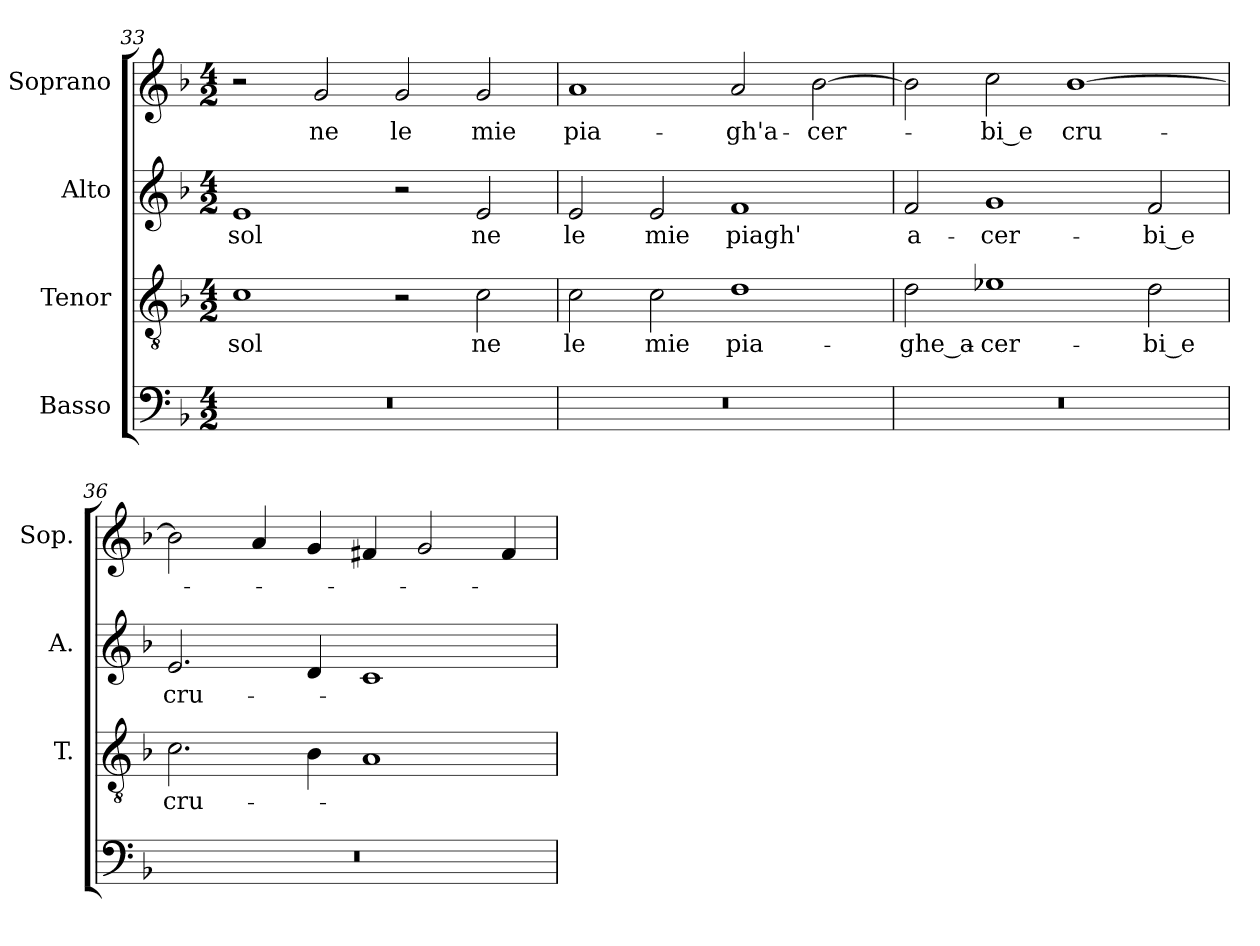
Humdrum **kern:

**kern	**kern	**text	**kern	**text	**kern	**text
*part4	*part3	*part3	*part2	*part2	*part1	*part1
*staff4	*staff3	*staff3	*staff2	*staff2	*staff1	*staff1
*I"Basso	*I"Tenor	*	*I"Alto	*	*I"Soprano	*
*	*I'T.	*	*I'A.	*	*I'Sop.	*
*clefF4	*clefGv2	*	*clefG2	*	*clefG2	*
*	*ITrd7c12	*	*	*	*	*
*k[b-]	*k[b-]	*	*k[b-]	*	*k[b-]	*
*F:	*F:	*	*F:	*	*F:	*
*M4/2	*M4/2	*	*M4/2	*	*M4/2	*
=33	=33	=33	=33	=33	=33	=33
!LO:N:vis=1	!	!	!	!	!	!
!	!	!LO:LY:b:color=#000000	!	!	!	!
!	!	!	!	!LO:LY:b:color=#000000	!	!
0r	1Ci	sol	1ei	sol	2r	.
!	!	!	!	!	!	!LO:LY:b:color=#000000
.	.	.	.	.	2gi/	ne
!	!	!	!	!	!	!LO:LY:b:color=#000000
.	2r	.	2r	.	2gi/	le
!	!	!LO:LY:b:color=#000000	!	!	!	!
!	!	!	!	!LO:LY:b:color=#000000	!	!
!	!	!	!	!	!	!LO:LY:b:color=#000000
.	2Ci\	ne	2ei/	ne	2gi/	mie
=34	=34	=34	=34	=34	=34	=34
!LO:N:vis=1	!	!	!	!	!	!
!	!	!LO:LY:b:color=#000000	!	!	!	!
!	!	!	!	!LO:LY:b:color=#000000	!	!
!	!	!	!	!	!	!LO:LY:b:color=#000000
0r	2Ci\	le	2ei/	le	1ai	pia-
!	!	!LO:LY:b:color=#000000	!	!	!	!
!	!	!	!	!LO:LY:b:color=#000000	!	!
.	2Ci\	mie	2ei/	mie	.	.
!	!	!LO:LY:b:color=#000000	!	!	!	!
!	!	!	!	!LO:LY:b:color=#000000	!	!
!	!	!	!	!	!	!LO:LY:b:color=#000000
.	1Di	pia-	1fi	piagh'	2ai/	-gh'a-
!	!	!	!	!	!	!LO:LY:b:color=#000000
.	.	.	.	.	[>2b-i\	-cer-
=35	=35	=35	=35	=35	=35	=35
!LO:N:vis=1	!	!	!	!	!	!
!	!	!LO:LY:b:color=#000000	!	!	!	!
!	!	!	!	!LO:LY:b:color=#000000	!	!
0r	2Di\	-ghe_a-	2fi/	a-	2b-i\]	.
!	!	!LO:LY:b:color=#000000	!	!	!	!
!	!	!	!	!LO:LY:b:color=#000000	!	!
!	!	!	!	!	!	!LO:LY:b:color=#000000
.	1E-Xi	-cer-	1gi	-cer-	2cci\	-bi_e
!	!	!	!	!	!	!LO:LY:b:color=#000000
.	.	.	.	.	[>1b-i	cru-
!	!	!LO:LY:b:color=#000000	!	!	!	!
!	!	!	!	!LO:LY:b:color=#000000	!	!
.	2Di\	-bi_e	2fi/	-bi_e	.	.
=36	=36	=36	=36	=36	=36	=36
!LO:N:vis=1	!	!	!	!	!	!
!	!	!LO:LY:b:color=#000000	!	!	!	!
!	!	!	!	!LO:LY:b:color=#000000	!	!
0r	2.Ci\	cru-	2.ei/	cru-	2b-i\]	.
.	.	.	.	.	4ai/	.
.	4BB-i\	.	4di/	.	4gi/	.
.	1AAi	.	1ci	.	4f#Xi/	.
.	.	.	.	.	2gi/	.
.	.	.	.	.	4f#i/	.
=	=	=	=	=	=	=
*-	*-	*-	*-	*-	*-	*-
